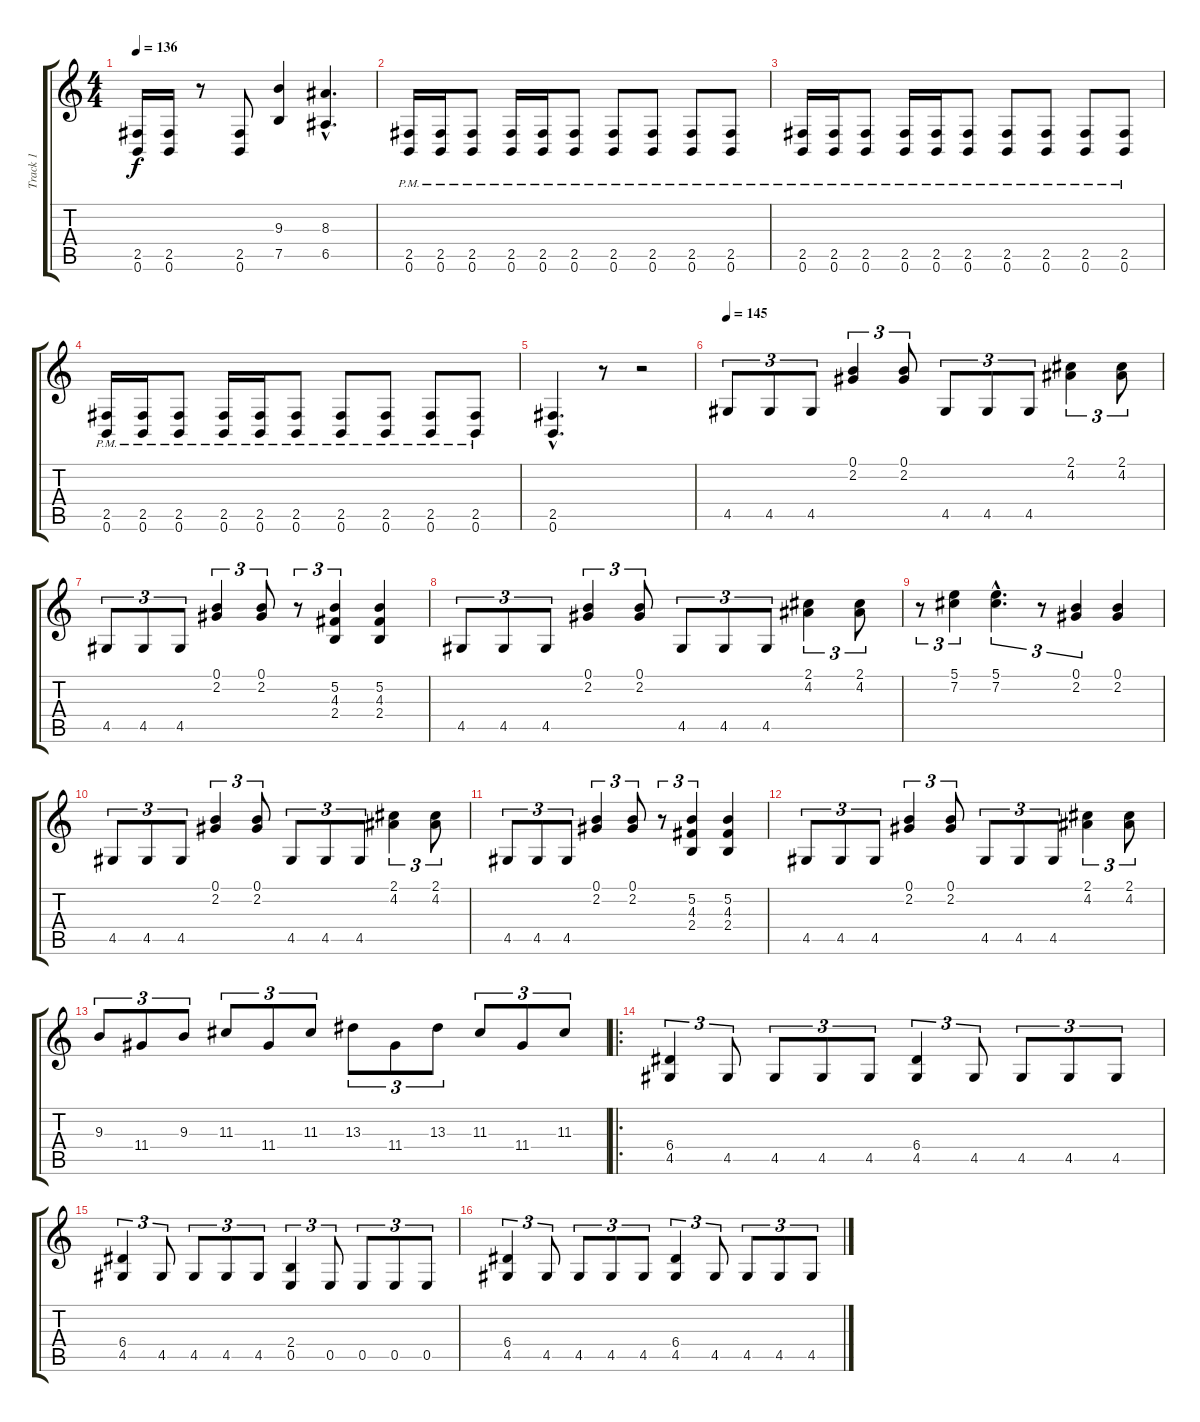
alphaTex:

\track ("Track 1" "Track 1") {instrument distortionguitar}
\staff {score tabs}
\tuning (B3 Gb3 D3 A2 E2 B1) {hide}
\ts (4 4)
\tempo 136
\clef g2
\ks c
(2.5 0.6).16{dy f} (2.5 0.6).16 r.8 (2.5 0.6).8 (9.3 7.5).4 (8.3{hac} 6.5{hac}).4{d} |
(2.5{pm} 0.6{pm}).16 (2.5{pm} 0.6{pm}).16 (2.5{pm} 0.6{pm}).8 (2.5{pm} 0.6{pm}).16 (2.5{pm} 0.6{pm}).16 (2.5{pm} 0.6{pm}).8 (2.5{pm} 0.6{pm}).8 (2.5{pm} 0.6{pm}).8 (2.5{pm} 0.6{pm}).8 (2.5{pm} 0.6{pm}).8 |
(2.5{pm} 0.6{pm}).16 (2.5{pm} 0.6{pm}).16 (2.5{pm} 0.6{pm}).8 (2.5{pm} 0.6{pm}).16 (2.5{pm} 0.6{pm}).16 (2.5{pm} 0.6{pm}).8 (2.5{pm} 0.6{pm}).8 (2.5{pm} 0.6{pm}).8 (2.5{pm} 0.6{pm}).8 (2.5{pm} 0.6{pm}).8 |
(2.5{pm} 0.6{pm}).16 (2.5{pm} 0.6{pm}).16 (2.5{pm} 0.6{pm}).8 (2.5{pm} 0.6{pm}).16 (2.5{pm} 0.6{pm}).16 (2.5{pm} 0.6{pm}).8 (2.5{pm} 0.6{pm}).8 (2.5{pm} 0.6{pm}).8 (2.5{pm} 0.6{pm}).8 (2.5{pm} 0.6{pm}).8 |
(2.5{hac} 0.6{hac}).4{d} r.8 r.2 |
\tempo 145
4.5.8{tu (3 2)} 4.5.8{tu (3 2)} 4.5.8{tu (3 2)} (0.1 2.2).4{tu (3 2)} (0.1 2.2).8{tu (3 2)} 4.5.8{tu (3 2)} 4.5.8{tu (3 2)} 4.5.8{tu (3 2)} (2.1 4.2).4{tu (3 2)} (2.1 4.2).8{tu (3 2)} |
4.5.8{tu (3 2)} 4.5.8{tu (3 2)} 4.5.8{tu (3 2)} (0.1 2.2).4{tu (3 2)} (0.1 2.2).8{tu (3 2)} r.8{tu (3 2)} (5.2 4.3 2.4).4{tu (3 2)} (5.2 4.3 2.4).4 |
4.5.8{tu (3 2)} 4.5.8{tu (3 2)} 4.5.8{tu (3 2)} (0.1 2.2).4{tu (3 2)} (0.1 2.2).8{tu (3 2)} 4.5.8{tu (3 2)} 4.5.8{tu (3 2)} 4.5.8{tu (3 2)} (2.1 4.2).4{tu (3 2)} (2.1 4.2).8{tu (3 2)} |
r.8{tu (3 2)} (5.1 7.2).4{tu (3 2)} (5.1{hac} 7.2{hac}).4{d tu (3 2)} r.8{tu (3 2)} (0.1 2.2).4{tu (3 2)} (0.1 2.2).4 |
4.5.8{tu (3 2)} 4.5.8{tu (3 2)} 4.5.8{tu (3 2)} (0.1 2.2).4{tu (3 2)} (0.1 2.2).8{tu (3 2)} 4.5.8{tu (3 2)} 4.5.8{tu (3 2)} 4.5.8{tu (3 2)} (2.1 4.2).4{tu (3 2)} (2.1 4.2).8{tu (3 2)} |
4.5.8{tu (3 2)} 4.5.8{tu (3 2)} 4.5.8{tu (3 2)} (0.1 2.2).4{tu (3 2)} (0.1 2.2).8{tu (3 2)} r.8{tu (3 2)} (5.2 4.3 2.4).4{tu (3 2)} (5.2 4.3 2.4).4 |
4.5.8{tu (3 2)} 4.5.8{tu (3 2)} 4.5.8{tu (3 2)} (0.1 2.2).4{tu (3 2)} (0.1 2.2).8{tu (3 2)} 4.5.8{tu (3 2)} 4.5.8{tu (3 2)} 4.5.8{tu (3 2)} (2.1 4.2).4{tu (3 2)} (2.1 4.2).8{tu (3 2)} |
9.3.8{tu (3 2)} 11.4.8{tu (3 2)} 9.3.8{tu (3 2)} 11.3.8{tu (3 2)} 11.4.8{tu (3 2)} 11.3.8{tu (3 2)} 13.3.8{tu (3 2)} 11.4.8{tu (3 2)} 13.3.8{tu (3 2)} 11.3.8{tu (3 2)} 11.4.8{tu (3 2)} 11.3.8{tu (3 2)} |
\ro
(6.4 4.5).4{tu (3 2)} 4.5.8{tu (3 2)} 4.5.8{tu (3 2)} 4.5.8{tu (3 2)} 4.5.8{tu (3 2)} (6.4 4.5).4{tu (3 2)} 4.5.8{tu (3 2)} 4.5.8{tu (3 2)} 4.5.8{tu (3 2)} 4.5.8{tu (3 2)} |
(6.4 4.5).4{tu (3 2)} 4.5.8{tu (3 2)} 4.5.8{tu (3 2)} 4.5.8{tu (3 2)} 4.5.8{tu (3 2)} (2.4 0.5).4{tu (3 2)} 0.5.8{tu (3 2)} 0.5.8{tu (3 2)} 0.5.8{tu (3 2)} 0.5.8{tu (3 2)} |
(6.4 4.5).4{tu (3 2)} 4.5.8{tu (3 2)} 4.5.8{tu (3 2)} 4.5.8{tu (3 2)} 4.5.8{tu (3 2)} (6.4 4.5).4{tu (3 2)} 4.5.8{tu (3 2)} 4.5.8{tu (3 2)} 4.5.8{tu (3 2)} 4.5.8{tu (3 2)}
